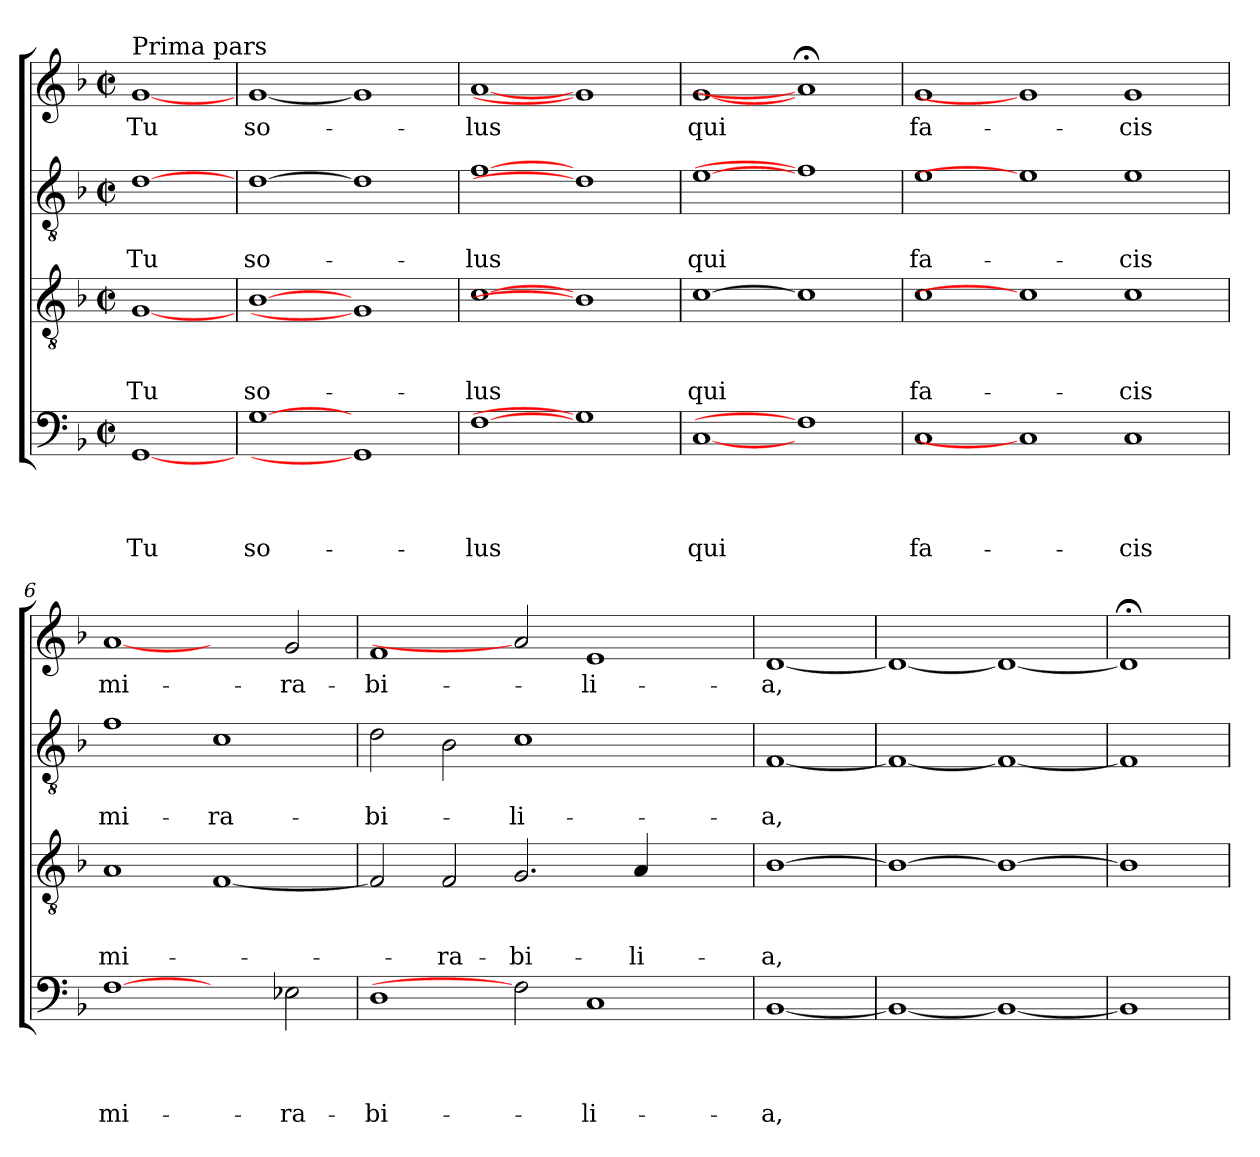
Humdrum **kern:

**kern	**text	**text	**text	**text	**kern	**text	**text	**text	**kern	**text	**text	**kern	**text
*part4	*part4	*part4	*part4	*part4	*part3	*part3	*part3	*part3	*part2	*part2	*part2	*part1	*part1
*staff4	*staff4	*staff4	*staff4	*staff4	*staff3	*staff3	*staff3	*staff3	*staff2	*staff2	*staff2	*staff1	*staff1
*clefF4	*	*	*	*	*clefGv2	*	*	*	*clefGv2	*	*	*clefG2	*
*k[b-]	*	*	*	*	*k[b-]	*	*	*	*k[b-]	*	*	*k[b-]	*
*F:	*	*	*	*	*F:	*	*	*	*F:	*	*	*F:	*
*M2/2	*	*	*	*	*M2/2	*	*	*	*M2/2	*	*	*M2/2	*
*met(c|)	*	*	*	*	*met(c|)	*	*	*	*met(c|)	*	*	*met(c|)	*
=1	=1	=1	=1	=1	=1	=1	=1	=1	=1	=1	=1	=1	=1
!	!	!	!	!	!	!	!	!	!	!	!	!LO:TX:a:t=Prima pars	!
[1GG	.	.	.	Tu	[1G	.	.	Tu	[1d	.	Tu	[1g	Tu
=2	=2	=2	=2	=2	=2	=2	=2	=2	=2	=2	=2	=2	=2
[1G	.	.	.	so-	[1B-	.	.	so-	[1d	.	so-	[1g	so-
1GG]	.	.	.	.	1G]	.	.	.	1d]	.	.	1g]	.
=3	=3	=3	=3	=3	=3	=3	=3	=3	=3	=3	=3	=3	=3
[1F	.	.	.	-lus	[1c	.	.	-lus	[1f	.	-lus	[1a	-lus
1G]	.	.	.	.	1B-]	.	.	.	1d]	.	.	1g]	.
=4	=4	=4	=4	=4	=4	=4	=4	=4	=4	=4	=4	=4	=4
[1C	.	.	.	qui	[1c	.	.	qui	[1e	.	qui	[1g	qui
1F]	.	.	.	.	1c]	.	.	.	1f]	.	.	1a;<]	.
=5	=5	=5	=5	=5	=5	=5	=5	=5	=5	=5	=5	=5	=5
1C	.	.	.	fa-	1c	.	.	fa-	1e	.	fa-	1g	fa-
1C]	.	.	.	.	1c]	.	.	.	1e]	.	.	1g]	.
1C	.	.	.	-cis	1c	.	.	-cis	1e	.	-cis	1g	-cis
=6	=6	=6	=6	=6	=6	=6	=6	=6	=6	=6	=6	=6	=6
[1F	.	.	.	mi-	1A	.	.	mi-	1f	.	mi-	[1a	mi-
2ryy	.	.	.	.	[1F	.	.	.	1c	.	-ra-	2ryy	.
2E-X\	.	.	.	-ra-	.	.	.	.	.	.	.	2g/	-ra-
=7	=7	=7	=7	=7	=7	=7	=7	=7	=7	=7	=7	=7	=7
1D	.	.	.	-bi-	2F/]	.	.	.	2d\	.	-bi-	1f	-bi-
.	.	.	.	.	2F/	.	.	-ra-	2B-\	.	.	.	.
2F]	.	.	.	.	2.G/	.	.	-bi-	1c	.	-li-	2a]	.
1C	.	.	.	-li-	.	.	.	.	.	.	.	1e	-li-
.	.	.	.	.	4A/	.	.	-li-	.	.	.	.	.
.	.	.	.	.	2ryy	.	.	.	2ryy	.	.	.	.
=8	=8	=8	=8	=8	=8	=8	=8	=8	=8	=8	=8	=8	=8
[1BB-	.	.	.	-a,	[1B-	.	.	-a,	[1F	.	-a,	[1d	-a,
=9	=9	=9	=9	=9	=9	=9	=9	=9	=9	=9	=9	=9	=9
1BB-_	.	.	.	.	1B-_	.	.	.	1F_	.	.	1d_	.
1BB-_	.	.	.	.	1B-_	.	.	.	1F_	.	.	1d_	.
=10	=10	=10	=10	=10	=10	=10	=10	=10	=10	=10	=10	=10	=10
1BB-]	.	.	.	.	1B-]	.	.	.	1F]	.	.	1d;<]	.
=	=	=	=	=	=	=	=	=	=	=	=	=	=
*-	*-	*-	*-	*-	*-	*-	*-	*-	*-	*-	*-	*-	*-
